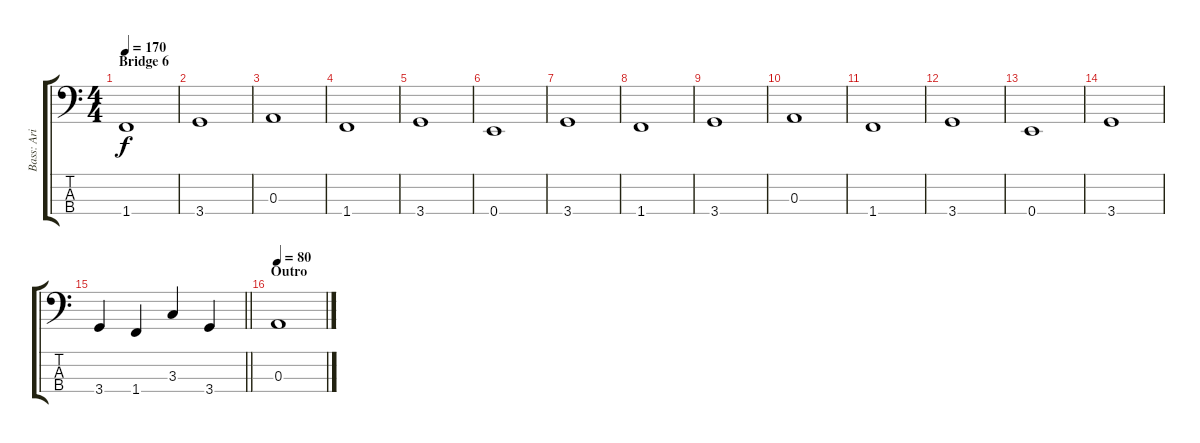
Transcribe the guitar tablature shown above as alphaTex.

\track ("Bass: Ari Katajamäki" "Bass: Ari ") {instrument electricbassfinger}
\staff {score tabs}
\tuning (G2 D2 A1 E1) {hide}
\ts (4 4)
\section ("" "Bridge 6")
\tempo 170
\clef f4
\ks aminor
1.4.1{dy f} |
3.4.1 |
0.3.1 |
1.4.1 |
3.4.1 |
0.4.1 |
3.4.1 |
1.4.1 |
3.4.1 |
0.3.1 |
1.4.1 |
3.4.1 |
0.4.1 |
3.4.1 |
\barLineRight lightlight
3.4.4 1.4.4 3.3.4 3.4.4 |
\section ("" "Outro")
\tempo 80
0.3.1
